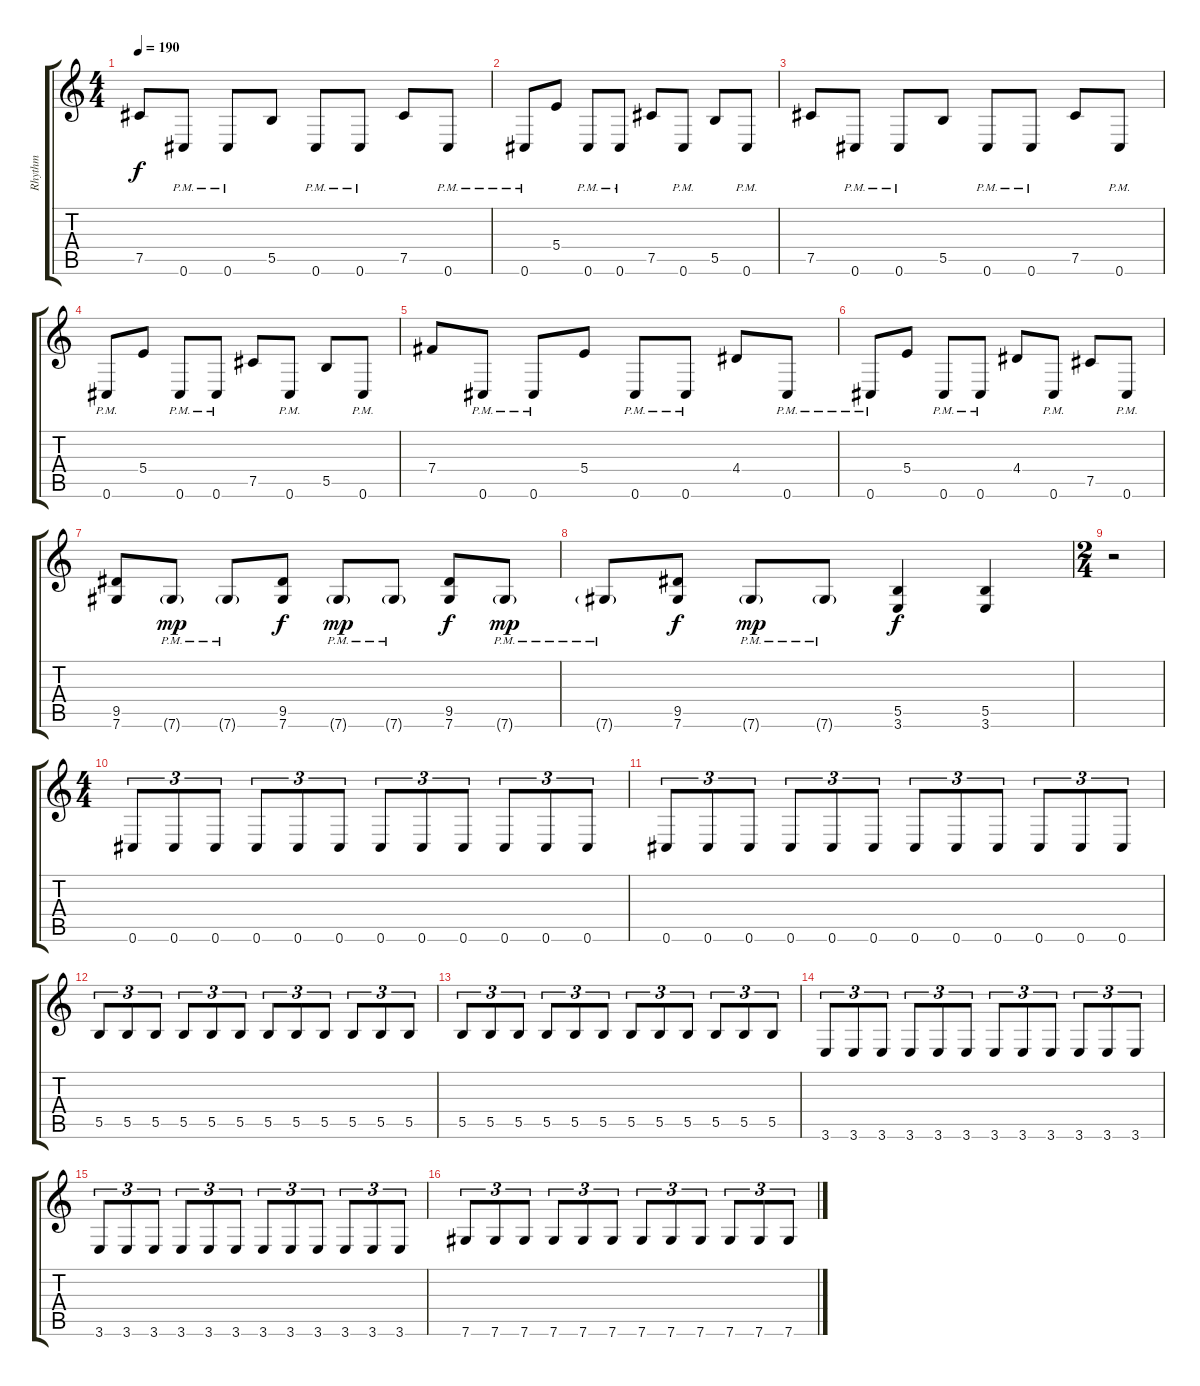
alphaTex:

\track ("Rhythm" "Rhythm") {instrument distortionguitar}
\staff {score tabs}
\tuning (Db4 Ab3 E3 B2 Gb2 Db2) {hide}
\ts (4 4)
\tempo 190
\clef g2
\ks c
7.5.8{dy f} 0.6{pm}.8 0.6{pm}.8 5.5.8 0.6{pm}.8 0.6{pm}.8 7.5.8 0.6{pm}.8 |
0.6{pm}.8 5.4.8 0.6{pm}.8 0.6{pm}.8 7.5.8 0.6{pm}.8 5.5.8 0.6{pm}.8 |
7.5.8 0.6{pm}.8 0.6{pm}.8 5.5.8 0.6{pm}.8 0.6{pm}.8 7.5.8 0.6{pm}.8 |
0.6{pm}.8 5.4.8 0.6{pm}.8 0.6{pm}.8 7.5.8 0.6{pm}.8 5.5.8 0.6{pm}.8 |
7.4.8 0.6{pm}.8 0.6{pm}.8 5.4.8 0.6{pm}.8 0.6{pm}.8 4.4.8 0.6{pm}.8 |
0.6{pm}.8 5.4.8 0.6{pm}.8 0.6{pm}.8 4.4.8 0.6{pm}.8 7.5.8 0.6{pm}.8 |
(9.5 7.6).8 7.6{g pm}.8{dy mp} 7.6{g pm}.8 (9.5 7.6).8{dy f} 7.6{g pm}.8{dy mp} 7.6{g pm}.8 (9.5 7.6).8{dy f} 7.6{g pm}.8{dy mp} |
7.6{g pm}.8 (9.5 7.6).8{dy f} 7.6{g pm}.8{dy mp} 7.6{g pm}.8 (5.5 3.6).4{dy f} (5.5 3.6).4 |
\ts (2 4)
r.2 |
\ts (4 4)
0.6.8{tu (3 2)} 0.6.8{tu (3 2)} 0.6.8{tu (3 2)} 0.6.8{tu (3 2)} 0.6.8{tu (3 2)} 0.6.8{tu (3 2)} 0.6.8{tu (3 2)} 0.6.8{tu (3 2)} 0.6.8{tu (3 2)} 0.6.8{tu (3 2)} 0.6.8{tu (3 2)} 0.6.8{tu (3 2)} |
0.6.8{tu (3 2)} 0.6.8{tu (3 2)} 0.6.8{tu (3 2)} 0.6.8{tu (3 2)} 0.6.8{tu (3 2)} 0.6.8{tu (3 2)} 0.6.8{tu (3 2)} 0.6.8{tu (3 2)} 0.6.8{tu (3 2)} 0.6.8{tu (3 2)} 0.6.8{tu (3 2)} 0.6.8{tu (3 2)} |
5.5.8{tu (3 2)} 5.5.8{tu (3 2)} 5.5.8{tu (3 2)} 5.5.8{tu (3 2)} 5.5.8{tu (3 2)} 5.5.8{tu (3 2)} 5.5.8{tu (3 2)} 5.5.8{tu (3 2)} 5.5.8{tu (3 2)} 5.5.8{tu (3 2)} 5.5.8{tu (3 2)} 5.5.8{tu (3 2)} |
5.5.8{tu (3 2)} 5.5.8{tu (3 2)} 5.5.8{tu (3 2)} 5.5.8{tu (3 2)} 5.5.8{tu (3 2)} 5.5.8{tu (3 2)} 5.5.8{tu (3 2)} 5.5.8{tu (3 2)} 5.5.8{tu (3 2)} 5.5.8{tu (3 2)} 5.5.8{tu (3 2)} 5.5.8{tu (3 2)} |
3.6.8{tu (3 2)} 3.6.8{tu (3 2)} 3.6.8{tu (3 2)} 3.6.8{tu (3 2)} 3.6.8{tu (3 2)} 3.6.8{tu (3 2)} 3.6.8{tu (3 2)} 3.6.8{tu (3 2)} 3.6.8{tu (3 2)} 3.6.8{tu (3 2)} 3.6.8{tu (3 2)} 3.6.8{tu (3 2)} |
3.6.8{tu (3 2)} 3.6.8{tu (3 2)} 3.6.8{tu (3 2)} 3.6.8{tu (3 2)} 3.6.8{tu (3 2)} 3.6.8{tu (3 2)} 3.6.8{tu (3 2)} 3.6.8{tu (3 2)} 3.6.8{tu (3 2)} 3.6.8{tu (3 2)} 3.6.8{tu (3 2)} 3.6.8{tu (3 2)} |
7.6.8{tu (3 2)} 7.6.8{tu (3 2)} 7.6.8{tu (3 2)} 7.6.8{tu (3 2)} 7.6.8{tu (3 2)} 7.6.8{tu (3 2)} 7.6.8{tu (3 2)} 7.6.8{tu (3 2)} 7.6.8{tu (3 2)} 7.6.8{tu (3 2)} 7.6.8{tu (3 2)} 7.6.8{tu (3 2)}
